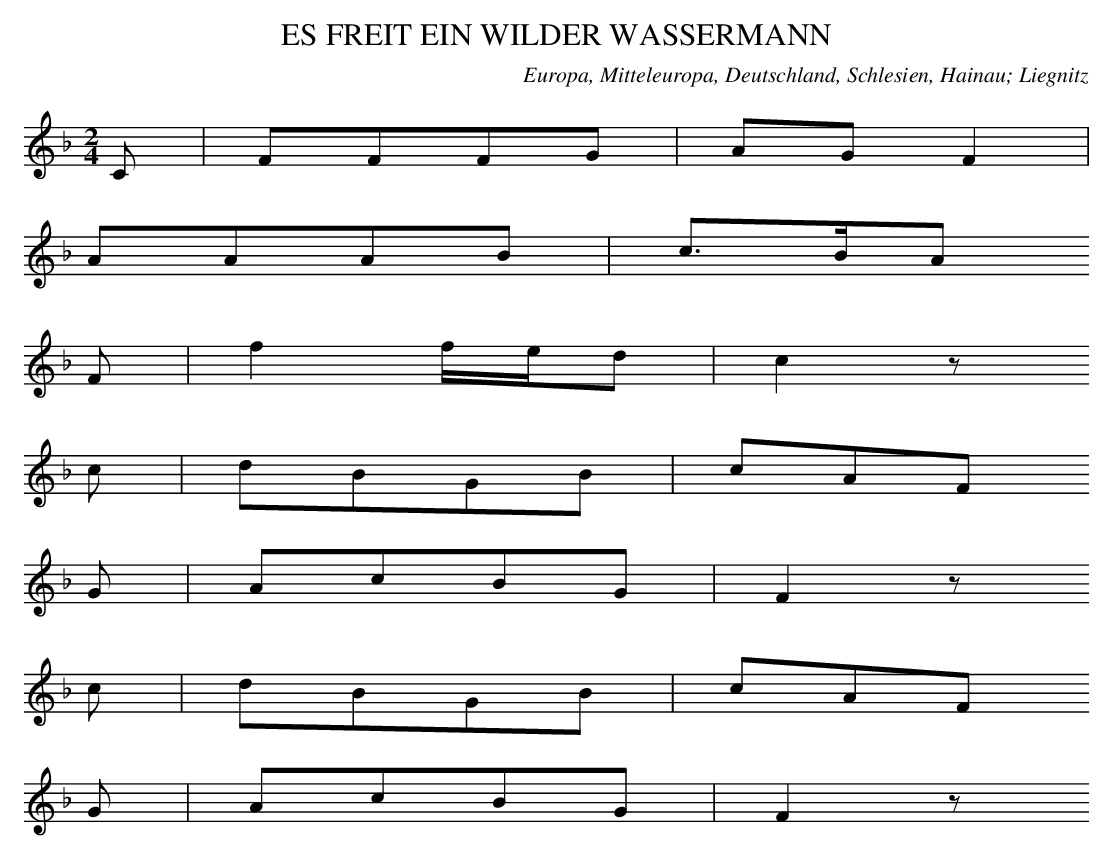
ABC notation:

X:1
T: ES FREIT EIN WILDER WASSERMANN
O: Europa, Mitteleuropa, Deutschland, Schlesien, Hainau; Liegnitz
M: 2/4
L: 1/16
K: F
C2 | F2F2F2G2 | A2G2F4 |
A2A2A2B2 | c3BA2
F2 | f4fed2 | c4z2
c2 | d2B2G2B2 | c2A2F2
G2 | A2c2B2G2 | F4z2
c2 | d2B2G2B2 | c2A2F2
G2 | A2c2B2G2 | F4z2
